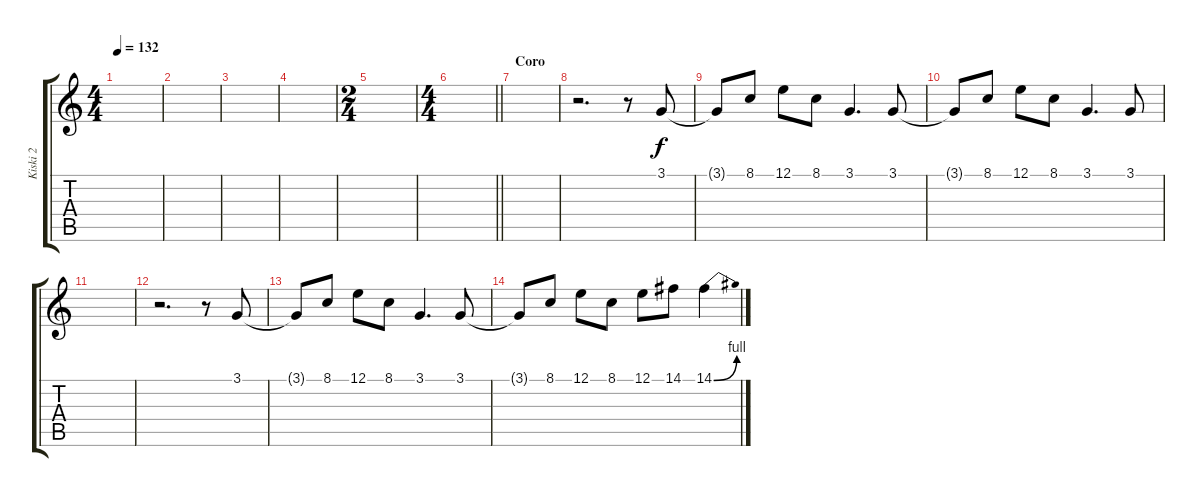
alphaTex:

\track ("Kiski 2" "Kiski 2") {instrument lead2sawtooth}
\staff {score tabs}
\tuning (E4 B3 G3 D3 A2 E2) {hide}
\ts (4 4)
\tempo 132
\clef g2
\ks c
|
|
|
|
\ts (2 4)
|
\ts (4 4)
\barLineRight lightlight
|
\section ("" "Coro")
|
r.2{d} r.8{instrument lead2sawtooth} 3.1.8{dy f} |
3.1{t}.8 8.1.8 12.1.8 8.1.8 3.1.4{d} 3.1.8 |
3.1{t}.8 8.1.8 12.1.8 8.1.8 3.1.4{d} 3.1.8 |
|
r.2{d} r.8 3.1.8 |
3.1{t}.8 8.1.8 12.1.8 8.1.8 3.1.4{d} 3.1.8 |
3.1{t}.8 8.1.8 12.1.8 8.1.8 12.1.8 14.1.8 14.1{be (bend 0 0 60 4)}.4
